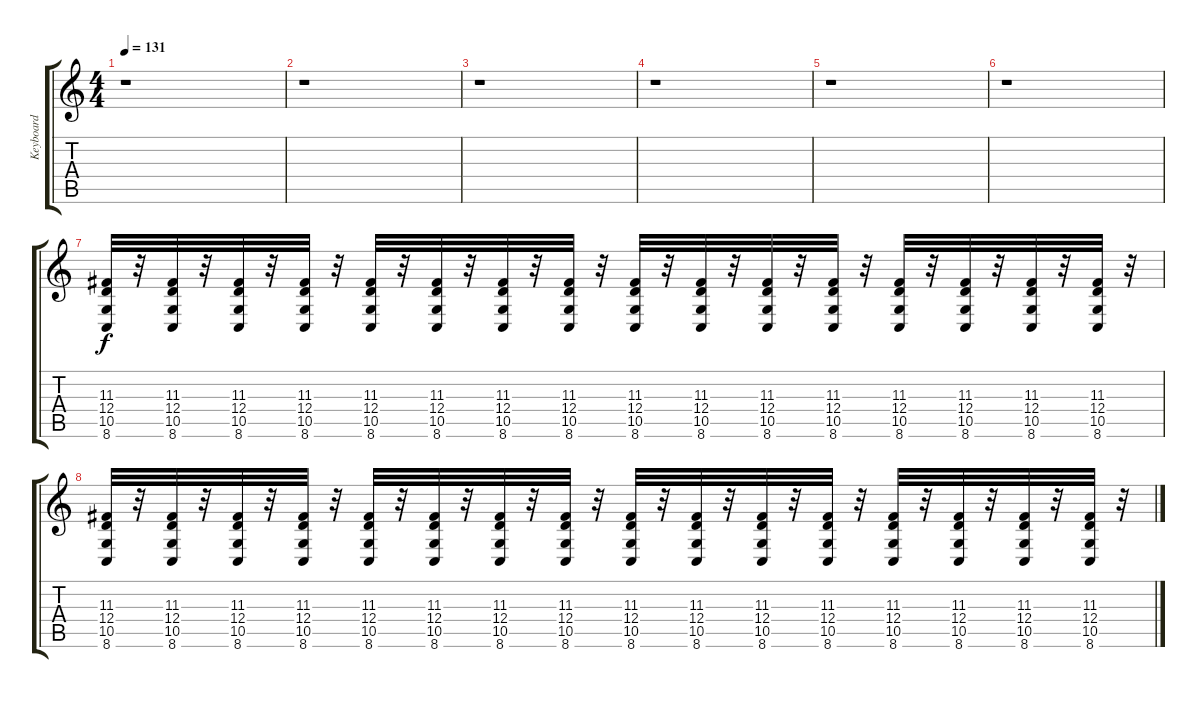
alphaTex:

\track ("Keyboard" "Keyboard") {instrument lead2sawtooth}
\staff {score tabs}
\tuning (E4 B3 G3 D3 A2 E2) {hide}
\ts (4 4)
\tempo 131
\clef g2
\ks c
r.1{dy f} |
r.1 |
r.1 |
r.1 |
r.1 |
r.1 |
(11.3 12.4 10.5 8.6).32{balance 8} r.32 (11.3 12.4 10.5 8.6).32 r.32 (11.3 12.4 10.5 8.6).32 r.32 (11.3 12.4 10.5 8.6).32 r.32 (11.3 12.4 10.5 8.6).32 r.32 (11.3 12.4 10.5 8.6).32 r.32 (11.3 12.4 10.5 8.6).32 r.32 (11.3 12.4 10.5 8.6).32 r.32 (11.3 12.4 10.5 8.6).32 r.32 (11.3 12.4 10.5 8.6).32 r.32 (11.3 12.4 10.5 8.6).32 r.32 (11.3 12.4 10.5 8.6).32 r.32 (11.3 12.4 10.5 8.6).32 r.32 (11.3 12.4 10.5 8.6).32 r.32 (11.3 12.4 10.5 8.6).32 r.32 (11.3 12.4 10.5 8.6).32 r.32 |
(11.3 12.4 10.5 8.6).32{balance 0} r.32 (11.3 12.4 10.5 8.6).32 r.32 (11.3 12.4 10.5 8.6).32 r.32 (11.3 12.4 10.5 8.6).32 r.32 (11.3 12.4 10.5 8.6).32 r.32 (11.3 12.4 10.5 8.6).32 r.32 (11.3 12.4 10.5 8.6).32 r.32 (11.3 12.4 10.5 8.6).32 r.32 (11.3 12.4 10.5 8.6).32 r.32 (11.3 12.4 10.5 8.6).32 r.32 (11.3 12.4 10.5 8.6).32 r.32 (11.3 12.4 10.5 8.6).32 r.32 (11.3 12.4 10.5 8.6).32 r.32 (11.3 12.4 10.5 8.6).32 r.32 (11.3 12.4 10.5 8.6).32 r.32 (11.3 12.4 10.5 8.6).32 r.32
